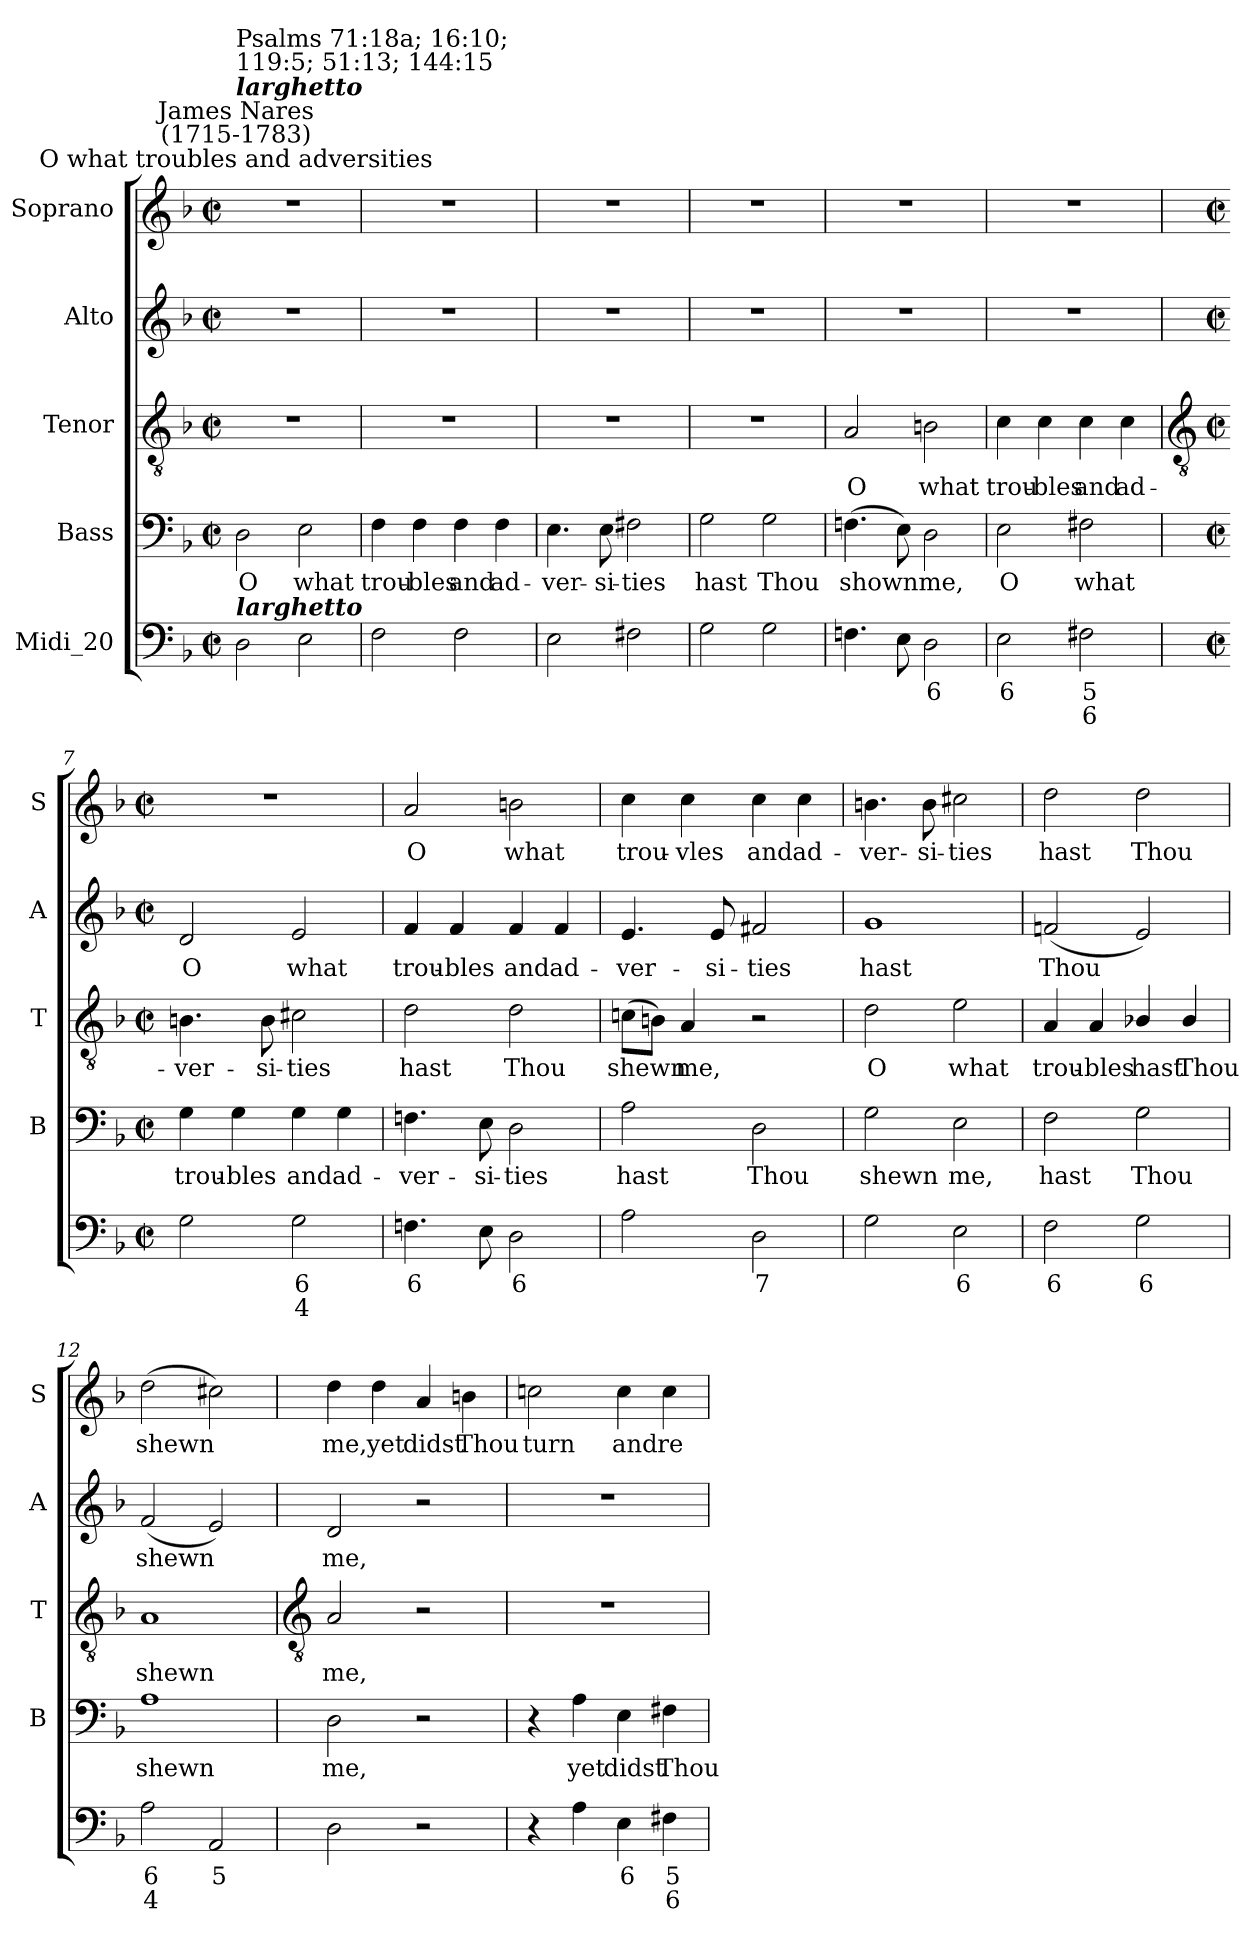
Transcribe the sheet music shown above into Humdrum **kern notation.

**kern	**text	**text	**kern	**text	**kern	**text	**kern	**text	**kern	**text
*part5	*part5	*part5	*part4	*part4	*part3	*part3	*part2	*part2	*part1	*part1
*staff5	*staff5	*staff5	*staff4	*staff4	*staff3	*staff3	*staff2	*staff2	*staff1	*staff1
*I"Midi_20	*	*	*I"Bass	*	*I"Tenor	*	*I"Alto	*	*I"Soprano	*
*	*	*	*I'B	*	*I'T	*	*I'A	*	*I'S	*
*clefF4	*	*	*clefF4	*	*clefGv2	*	*clefG2	*	*clefG2	*
*k[b-]	*	*	*k[b-]	*	*k[b-]	*	*k[b-]	*	*k[b-]	*
*F:	*	*	*F:	*	*F:	*	*F:	*	*F:	*
*M2/2	*	*	*M2/2	*	*M2/2	*	*M2/2	*	*M2/2	*
*met(c|)	*	*	*met(c|)	*	*met(c|)	*	*met(c|)	*	*met(c|)	*
=1	=1	=1	=1	=1	=1	=1	=1	=1	=1	=1
!	!	!	!	!	!	!	!	!	!LO:TX:a:cj:t=O what troubles and adversities	!
!	!	!	!	!	!	!	!	!	!LO:TX:a:cj:t=James Nares\n(1715-1783)	!
!	!	!	!	!	!	!	!	!	!LO:TX:a:Bi:t=larghetto	!
!	!	!	!	!	!	!	!	!	!LO:TX:a:t=Psalms 71&colon;18a; 16&colon;10;\n119&colon;5; 51&colon;13; 144&colon;15	!
!LO:TX:a:Bi:t=larghetto	!	!	!	!	!	!	!	!	!	!
!	!	!	!	!LO:LY:b	!	!	!	!	!	!
2D	.	.	2D	O	1r	.	1r	.	1r	.
!	!	!	!	!LO:LY:b	!	!	!	!	!	!
2E	.	.	2E	what	.	.	.	.	.	.
=2	=2	=2	=2	=2	=2	=2	=2	=2	=2	=2
!	!	!	!	!LO:LY:b	!	!	!	!	!	!
2F	.	.	4F	trou-	1r	.	1r	.	1r	.
!	!	!	!	!LO:LY:b	!	!	!	!	!	!
.	.	.	4F	-bles	.	.	.	.	.	.
!	!	!	!	!LO:LY:b	!	!	!	!	!	!
2F	.	.	4F	and	.	.	.	.	.	.
!	!	!	!	!LO:LY:b	!	!	!	!	!	!
.	.	.	4F	ad-	.	.	.	.	.	.
=3	=3	=3	=3	=3	=3	=3	=3	=3	=3	=3
!	!	!	!	!LO:LY:b	!	!	!	!	!	!
2E	.	.	4.E	-ver-	1r	.	1r	.	1r	.
!	!	!	!	!LO:LY:b	!	!	!	!	!	!
.	.	.	8E	-si-	.	.	.	.	.	.
!	!	!	!	!LO:LY:b	!	!	!	!	!	!
2F#X	.	.	2F#X	-ties	.	.	.	.	.	.
=4	=4	=4	=4	=4	=4	=4	=4	=4	=4	=4
!	!	!	!	!LO:LY:b	!	!	!	!	!	!
2G	.	.	2G	hast	1r	.	1r	.	1r	.
!	!	!	!	!LO:LY:b	!	!	!	!	!	!
2G	.	.	2G	Thou	.	.	.	.	.	.
=5	=5	=5	=5	=5	=5	=5	=5	=5	=5	=5
!	!	!	!	!LO:LY:b	!	!LO:LY:b	!	!	!	!
4.Fn	.	.	(>4.Fn	shown	2A	O	1r	.	1r	.
8E	.	.	8E)	.	.	.	.	.	.	.
!	!LO:LY:b	!	!	!LO:LY:b	!	!LO:LY:b	!	!	!	!
2D	6	.	2D	me,	2Bn	what	.	.	.	.
=6	=6	=6	=6	=6	=6	=6	=6	=6	=6	=6
!	!LO:LY:b	!	!	!LO:LY:b	!	!LO:LY:b	!	!	!	!
2E	6	.	2E	O	4c	trou-	1r	.	1r	.
!	!	!	!	!	!	!LO:LY:b	!	!	!	!
.	.	.	.	.	4c	-bles	.	.	.	.
!	!LO:LY:b	!LO:LY:b	!	!LO:LY:b	!	!LO:LY:b	!	!	!	!
2F#X	5	6	2F#X	what	4c	and	.	.	.	.
!	!	!	!	!	!	!LO:LY:b	!	!	!	!
.	.	.	.	.	4c	ad-	.	.	.	.
!!LO:LB:g=z
=7	=7	=7	=7	=7	=7	=7	=7	=7	=7	=7
*	*	*	*	*	*clefGv2	*	*	*	*	*
*M2/2	*	*	*M2/2	*	*M2/2	*	*M2/2	*	*M2/2	*
*met(c|)	*	*	*met(c|)	*	*met(c|)	*	*met(c|)	*	*met(c|)	*
!	!	!	!	!LO:LY:b	!	!LO:LY:b	!	!LO:LY:b	!	!
2G	.	.	4G	trou-	4.Bn	-ver-	2d	O	1r	.
!	!	!	!	!LO:LY:b	!	!	!	!	!	!
.	.	.	4G	-bles	.	.	.	.	.	.
!	!	!	!	!	!	!LO:LY:b	!	!	!	!
.	.	.	.	.	8B	-si-	.	.	.	.
!	!LO:LY:b	!LO:LY:b	!	!LO:LY:b	!	!LO:LY:b	!	!LO:LY:b	!	!
2G	6	4	4G	and	2c#X	-ties	2e	what	.	.
!	!	!	!	!LO:LY:b	!	!	!	!	!	!
.	.	.	4G	ad-	.	.	.	.	.	.
=8	=8	=8	=8	=8	=8	=8	=8	=8	=8	=8
!	!LO:LY:b	!	!	!LO:LY:b	!	!LO:LY:b	!	!LO:LY:b	!	!LO:LY:b
4.Fn	6	.	4.Fn	-ver-	2d	hast	4f	trou-	2a	O
!	!	!	!	!	!	!	!	!LO:LY:b	!	!
.	.	.	.	.	.	.	4f	-bles	.	.
!	!	!	!	!LO:LY:b	!	!	!	!	!	!
8E	.	.	8E	-si-	.	.	.	.	.	.
!	!LO:LY:b	!	!	!LO:LY:b	!	!LO:LY:b	!	!LO:LY:b	!	!LO:LY:b
2D	6	.	2D	-ties	2d	Thou	4f	and	2bn	what
!	!	!	!	!	!	!	!	!LO:LY:b	!	!
.	.	.	.	.	.	.	4f	ad-	.	.
=9	=9	=9	=9	=9	=9	=9	=9	=9	=9	=9
!	!	!	!	!LO:LY:b	!	!LO:LY:b	!	!LO:LY:b	!	!LO:LY:b
2A	.	.	2A	hast	(>8cnL	shewn	4.e	-ver-	4cc	trou-
.	.	.	.	.	8BnJ)	.	.	.	.	.
!	!	!	!	!	!	!LO:LY:b	!	!	!	!LO:LY:b
.	.	.	.	.	4A	me,	.	.	4cc	-vles
!	!	!	!	!	!	!	!	!LO:LY:b	!	!
.	.	.	.	.	.	.	8e	-si-	.	.
!	!LO:LY:b	!	!	!LO:LY:b	!	!	!	!LO:LY:b	!	!LO:LY:b
2D	7	.	2D	Thou	2r	.	2f#X	-ties	4cc	and
!	!	!	!	!	!	!	!	!	!	!LO:LY:b
.	.	.	.	.	.	.	.	.	4cc	ad-
=10	=10	=10	=10	=10	=10	=10	=10	=10	=10	=10
!	!	!	!	!LO:LY:b	!	!LO:LY:b	!	!LO:LY:b	!	!LO:LY:b
2G	.	.	2G	shewn	2d	O	1g	hast	4.bn	-ver-
!	!	!	!	!	!	!	!	!	!	!LO:LY:b
.	.	.	.	.	.	.	.	.	8b	-si-
!	!LO:LY:b	!	!	!LO:LY:b	!	!LO:LY:b	!	!	!	!LO:LY:b
2E	6	.	2E	me,	2e	what	.	.	2cc#X	-ties
=11	=11	=11	=11	=11	=11	=11	=11	=11	=11	=11
!	!LO:LY:b	!	!	!LO:LY:b	!	!LO:LY:b	!	!LO:LY:b	!	!LO:LY:b
2F	6	.	2F	hast	4A	trou-	(<2fn	Thou	2dd	hast
!	!	!	!	!	!	!LO:LY:b	!	!	!	!
.	.	.	.	.	4A	-bles	.	.	.	.
!	!LO:LY:b	!	!	!LO:LY:b	!	!LO:LY:b	!	!	!	!LO:LY:b
2G	6	.	2G	Thou	4B-X/	hast	2e)	.	2dd	Thou
!	!	!	!	!	!	!LO:LY:b	!	!	!	!
.	.	.	.	.	4B-/	Thou	.	.	.	.
=12	=12	=12	=12	=12	=12	=12	=12	=12	=12	=12
!	!LO:LY:b	!LO:LY:b	!	!LO:LY:b	!	!LO:LY:b	!	!LO:LY:b	!	!LO:LY:b
2A	6	4	1A	shewn	1A	shewn	(<2f	shewn	(>2dd	shewn
!	!LO:LY:b	!	!	!	!	!	!	!	!	!
2AA	5	.	.	.	.	.	2e)	.	2cc#X)	.
!!LO:LB:g=z
=13	=13	=13	=13	=13	=13	=13	=13	=13	=13	=13
*	*	*	*	*	*clefGv2	*	*	*	*	*
!	!	!	!	!LO:LY:b	!	!LO:LY:b	!	!LO:LY:b	!	!LO:LY:b
2D	.	.	2D	me,	2A	me,	2d	me,	4dd	me,
!	!	!	!	!	!	!	!	!	!	!LO:LY:b
.	.	.	.	.	.	.	.	.	4dd	yet
!	!	!	!	!	!	!	!	!	!	!LO:LY:b
2r	.	.	2r	.	2r	.	2r	.	4a	didst
!	!	!	!	!	!	!	!	!	!	!LO:LY:b
.	.	.	.	.	.	.	.	.	4bn	Thou
=14	=14	=14	=14	=14	=14	=14	=14	=14	=14	=14
!	!	!	!	!	!	!	!	!	!	!LO:LY:b
4r	.	.	4r	.	1r	.	1r	.	2ccn	turn
!	!	!	!	!LO:LY:b	!	!	!	!	!	!
4A	.	.	4A	yet	.	.	.	.	.	.
!	!LO:LY:b	!	!	!LO:LY:b	!	!	!	!	!	!LO:LY:b
4E	6	.	4E	didst	.	.	.	.	4cc	and
!	!LO:LY:b	!LO:LY:b	!	!LO:LY:b	!	!	!	!	!	!LO:LY:b
4F#X	5	6	4F#X	Thou	.	.	.	.	4cc	re-
=	=	=	=	=	=	=	=	=	=	=
*-	*-	*-	*-	*-	*-	*-	*-	*-	*-	*-
